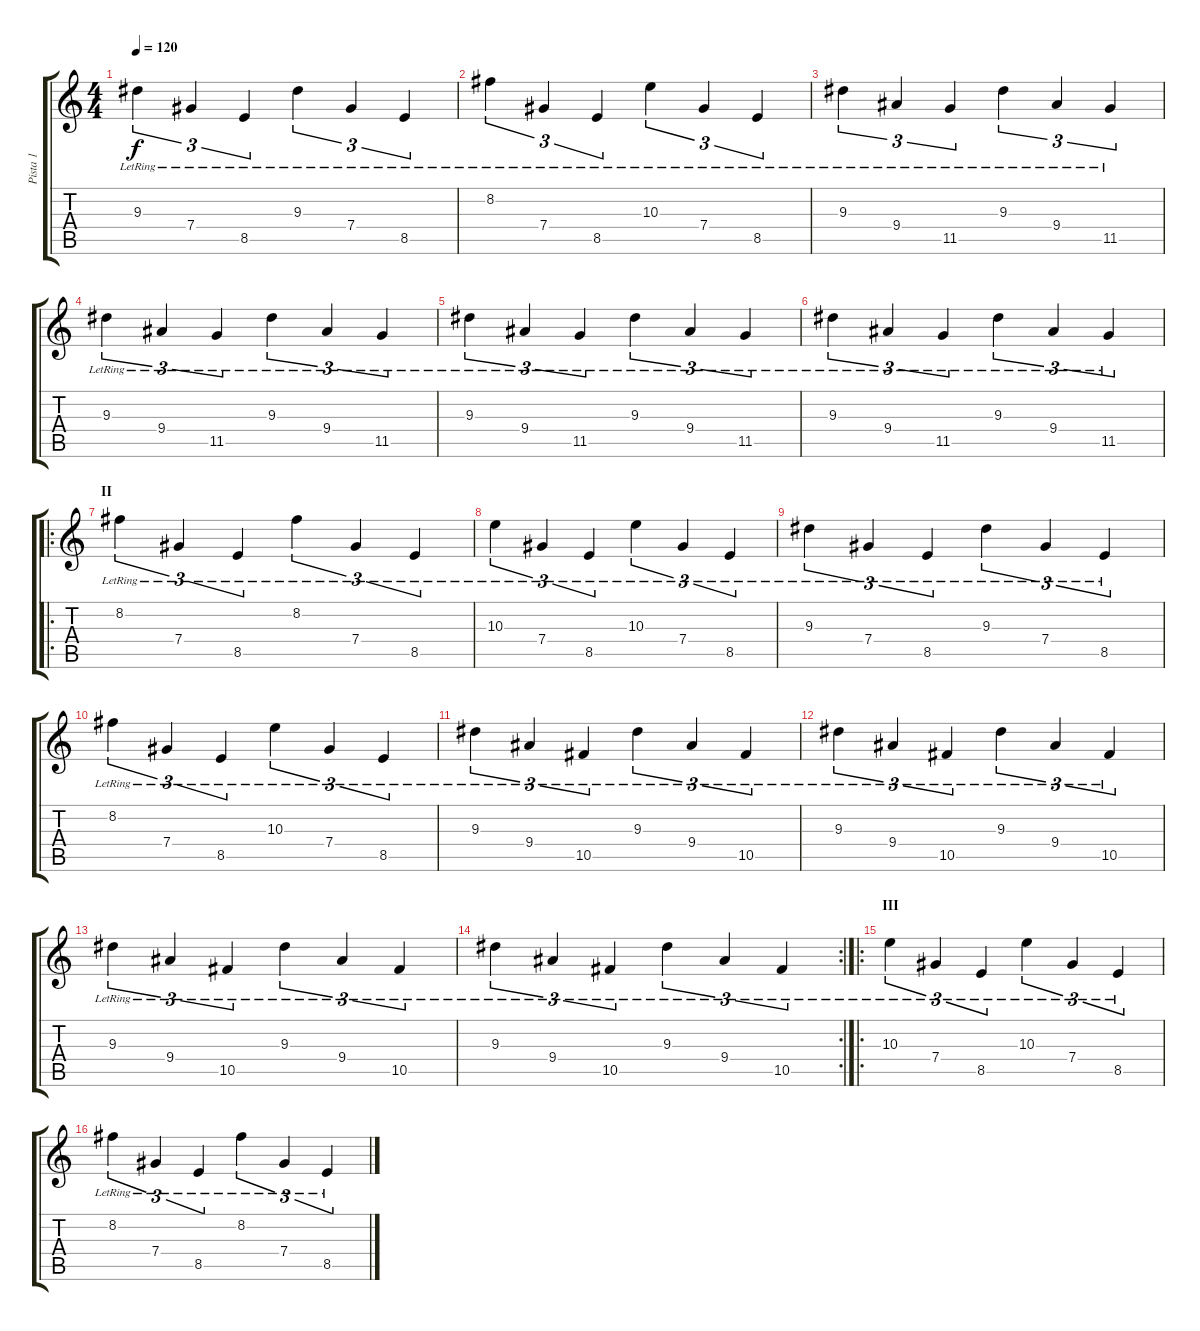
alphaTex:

\track ("Pista 1" "Pista 1") {instrument distortionguitar}
\staff {score tabs}
\tuning (Eb4 Bb3 Gb3 Db3 Ab2 Db2) {hide}
\ts (4 4)
\tempo 120
\clef g2
\ks c
9.3{lr}.4{tu (3 2) dy f} 7.4{lr}.4{tu (3 2)} 8.5{lr}.4{tu (3 2)} 9.3{lr}.4{tu (3 2)} 7.4{lr}.4{tu (3 2)} 8.5{lr}.4{tu (3 2)} |
8.2{lr}.4{tu (3 2)} 7.4{lr}.4{tu (3 2)} 8.5{lr}.4{tu (3 2)} 10.3{lr}.4{tu (3 2)} 7.4{lr}.4{tu (3 2)} 8.5{lr}.4{tu (3 2)} |
9.3{lr}.4{tu (3 2)} 9.4{lr}.4{tu (3 2)} 11.5{lr}.4{tu (3 2)} 9.3{lr}.4{tu (3 2)} 9.4{lr}.4{tu (3 2)} 11.5{lr}.4{tu (3 2)} |
9.3{lr}.4{tu (3 2)} 9.4{lr}.4{tu (3 2)} 11.5{lr}.4{tu (3 2)} 9.3{lr}.4{tu (3 2)} 9.4{lr}.4{tu (3 2)} 11.5{lr}.4{tu (3 2)} |
9.3{lr}.4{tu (3 2)} 9.4{lr}.4{tu (3 2)} 11.5{lr}.4{tu (3 2)} 9.3{lr}.4{tu (3 2)} 9.4{lr}.4{tu (3 2)} 11.5{lr}.4{tu (3 2)} |
9.3{lr}.4{tu (3 2)} 9.4{lr}.4{tu (3 2)} 11.5{lr}.4{tu (3 2)} 9.3{lr}.4{tu (3 2)} 9.4{lr}.4{tu (3 2)} 11.5{lr}.4{tu (3 2)} |
\ro
\section ("" "II")
8.2{lr}.4{tu (3 2)} 7.4{lr}.4{tu (3 2)} 8.5{lr}.4{tu (3 2)} 8.2{lr}.4{tu (3 2)} 7.4{lr}.4{tu (3 2)} 8.5{lr}.4{tu (3 2)} |
10.3{lr}.4{tu (3 2)} 7.4{lr}.4{tu (3 2)} 8.5{lr}.4{tu (3 2)} 10.3{lr}.4{tu (3 2)} 7.4{lr}.4{tu (3 2)} 8.5{lr}.4{tu (3 2)} |
9.3{lr}.4{tu (3 2)} 7.4{lr}.4{tu (3 2)} 8.5{lr}.4{tu (3 2)} 9.3{lr}.4{tu (3 2)} 7.4{lr}.4{tu (3 2)} 8.5{lr}.4{tu (3 2)} |
8.2{lr}.4{tu (3 2)} 7.4{lr}.4{tu (3 2)} 8.5{lr}.4{tu (3 2)} 10.3{lr}.4{tu (3 2)} 7.4{lr}.4{tu (3 2)} 8.5{lr}.4{tu (3 2)} |
9.3{lr}.4{tu (3 2)} 9.4{lr}.4{tu (3 2)} 10.5{lr}.4{tu (3 2)} 9.3{lr}.4{tu (3 2)} 9.4{lr}.4{tu (3 2)} 10.5{lr}.4{tu (3 2)} |
9.3{lr}.4{tu (3 2)} 9.4{lr}.4{tu (3 2)} 10.5{lr}.4{tu (3 2)} 9.3{lr}.4{tu (3 2)} 9.4{lr}.4{tu (3 2)} 10.5{lr}.4{tu (3 2)} |
9.3{lr}.4{tu (3 2)} 9.4{lr}.4{tu (3 2)} 10.5{lr}.4{tu (3 2)} 9.3{lr}.4{tu (3 2)} 9.4{lr}.4{tu (3 2)} 10.5{lr}.4{tu (3 2)} |
\rc 2
9.3{lr}.4{tu (3 2)} 9.4{lr}.4{tu (3 2)} 10.5{lr}.4{tu (3 2)} 9.3{lr}.4{tu (3 2)} 9.4{lr}.4{tu (3 2)} 10.5{lr}.4{tu (3 2)} |
\ro
\section ("" "III")
10.3{lr}.4{tu (3 2)} 7.4{lr}.4{tu (3 2)} 8.5{lr}.4{tu (3 2)} 10.3{lr}.4{tu (3 2)} 7.4{lr}.4{tu (3 2)} 8.5{lr}.4{tu (3 2)} |
8.2{lr}.4{tu (3 2)} 7.4{lr}.4{tu (3 2)} 8.5{lr}.4{tu (3 2)} 8.2{lr}.4{tu (3 2)} 7.4{lr}.4{tu (3 2)} 8.5{lr}.4{tu (3 2)}
